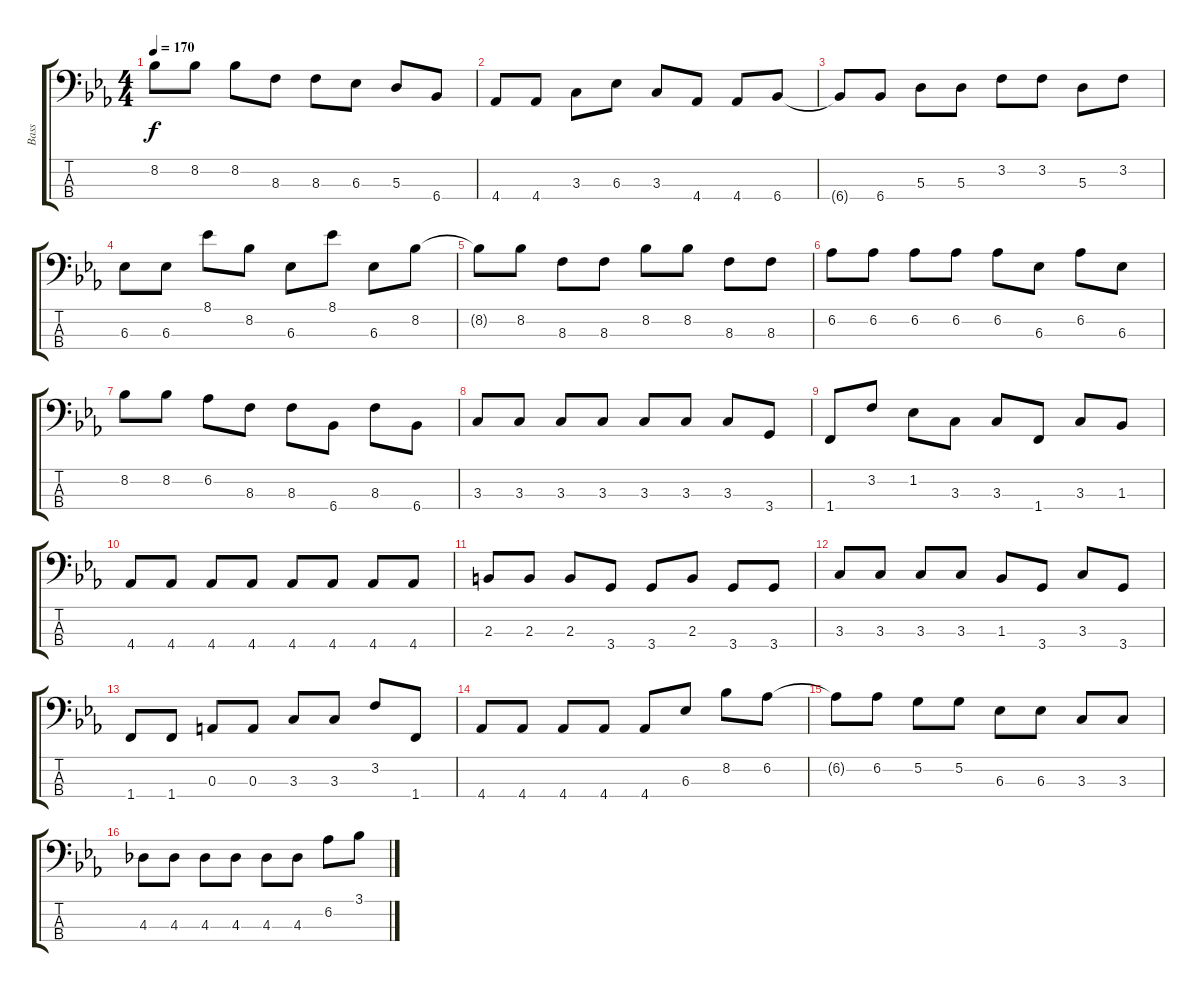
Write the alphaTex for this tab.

\track ("Bass" "Bass") {solo instrument electricbassfinger}
\staff {score tabs}
\tuning (G2 D2 A1 E1) {hide}
\ts (4 4)
\tempo 170
\clef f4
\ks eb
8.2{t}.8{dy f} 8.2.8 8.2.8 8.3.8 8.3.8 6.3.8 5.3.8 6.4.8 |
4.4.8 4.4.8 3.3.8 6.3.8 3.3.8 4.4.8 4.4.8 6.4.8 |
6.4{t}.8 6.4.8 5.3.8 5.3.8 3.2.8 3.2.8 5.3.8 3.2.8 |
6.3.8 6.3.8 8.1.8 8.2.8 6.3.8 8.1.8 6.3.8 8.2.8 |
8.2{t}.8 8.2.8 8.3.8 8.3.8 8.2.8 8.2.8 8.3.8 8.3.8 |
6.2.8 6.2.8 6.2.8 6.2.8 6.2.8 6.3.8 6.2.8 6.3.8 |
8.2.8 8.2.8 6.2.8 8.3.8 8.3.8 6.4.8 8.3.8 6.4.8 |
3.3.8 3.3.8 3.3.8 3.3.8 3.3.8 3.3.8 3.3.8 3.4.8 |
1.4.8 3.2.8 1.2.8 3.3.8 3.3.8 1.4.8 3.3.8 1.3.8 |
4.4.8 4.4.8 4.4.8 4.4.8 4.4.8 4.4.8 4.4.8 4.4.8 |
2.3.8 2.3.8 2.3.8 3.4.8 3.4.8 2.3.8 3.4.8 3.4.8 |
3.3.8 3.3.8 3.3.8 3.3.8 1.3.8 3.4.8 3.3.8 3.4.8 |
1.4.8 1.4.8 0.3.8 0.3.8 3.3.8 3.3.8 3.2.8 1.4.8 |
4.4.8 4.4.8 4.4.8 4.4.8 4.4.8 6.3.8 8.2.8 6.2.8 |
6.2{t}.8 6.2.8 5.2.8 5.2.8 6.3.8 6.3.8 3.3.8 3.3.8 |
4.3.8 4.3.8 4.3.8 4.3.8 4.3.8 4.3.8 6.2.8 3.1.8
